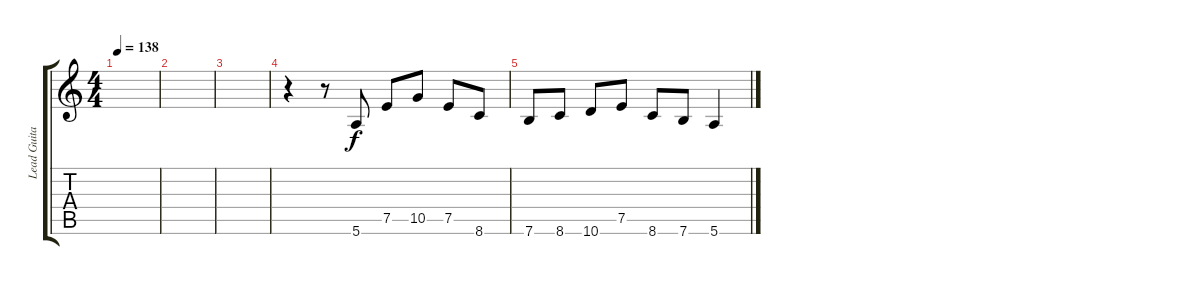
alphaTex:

\track ("Lead Guitar" "Lead Guita") {instrument distortionguitar bank 255}
\staff {score tabs}
\tuning (E4 B3 G3 D3 A2 E2) {hide}
\ts (4 4)
\tempo 138
\clef g2
\ks c
|
|
|
r.4 r.8 5.6.8 7.5.8 10.5.8 7.5.8 8.6.8 |
7.6.8 8.6.8 10.6.8 7.5.8 8.6.8 7.6.8 5.6.4
